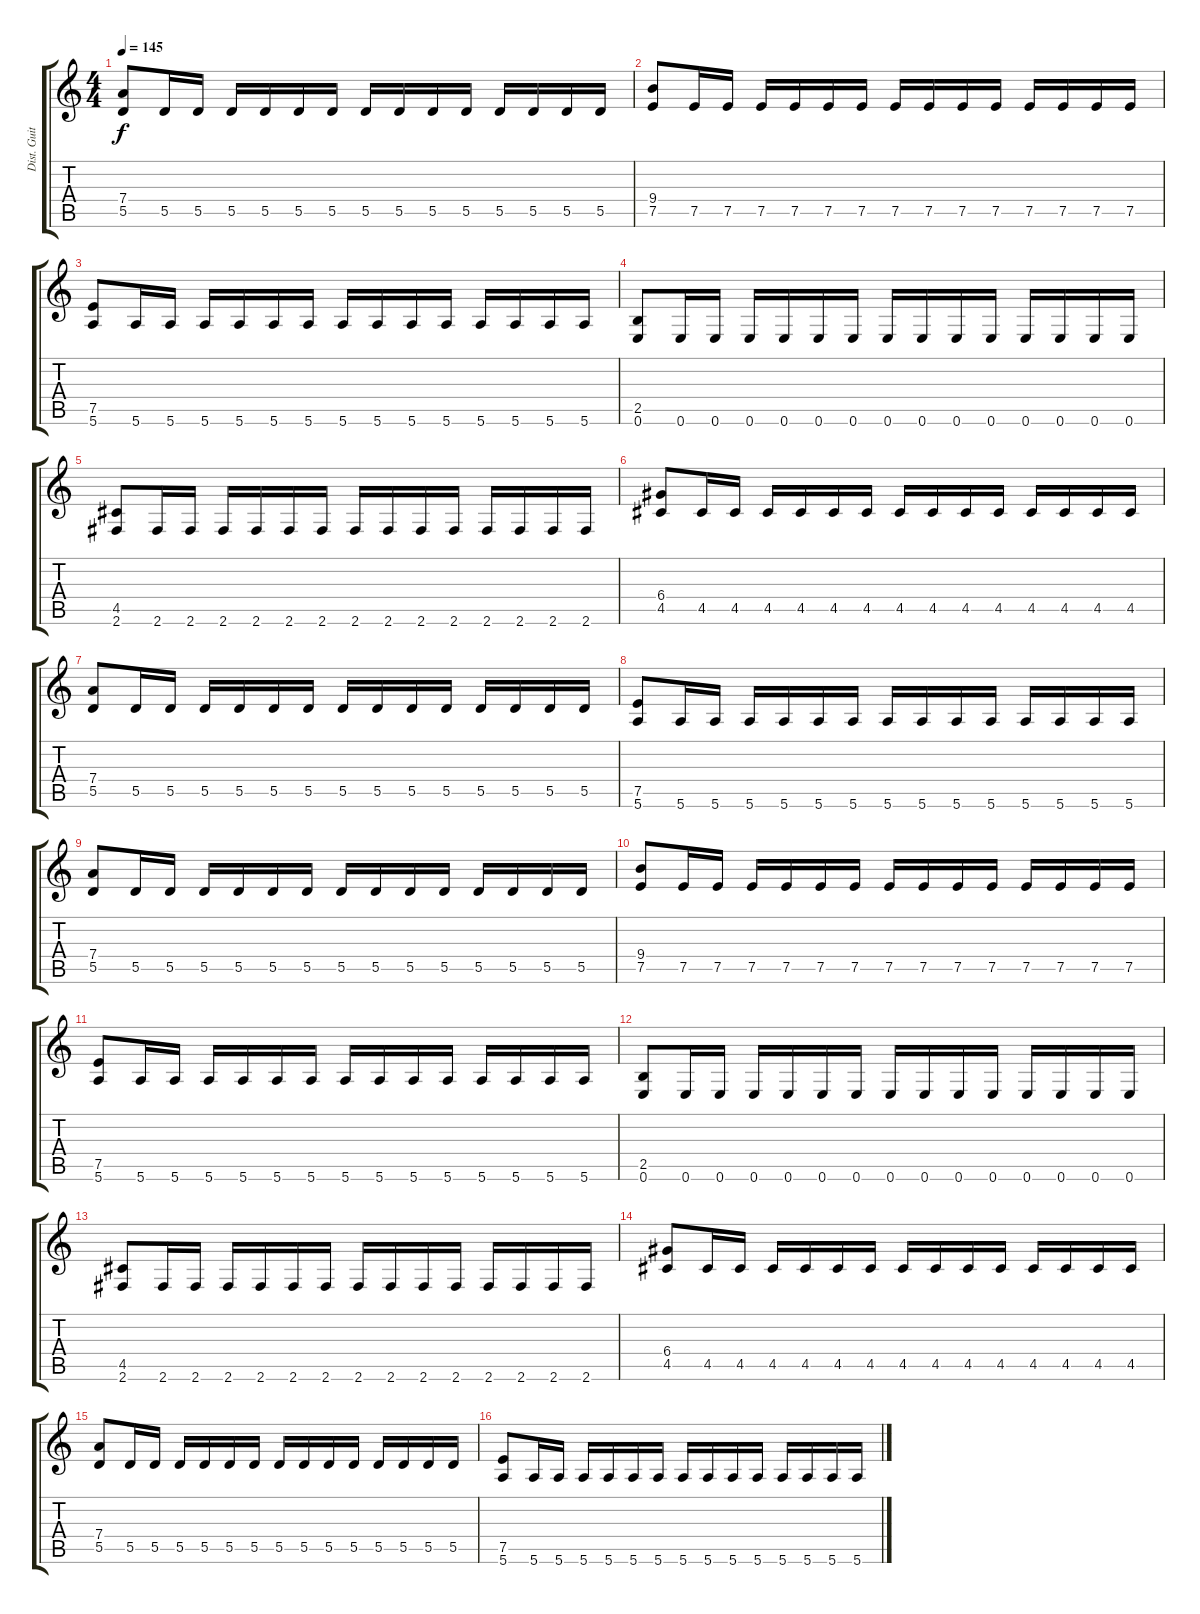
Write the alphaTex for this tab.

\track ("Dist. Guitar 2" "Dist. Guit") {instrument distortionguitar}
\staff {score tabs}
\tuning (E4 B3 G3 D3 A2 E2) {hide}
\ts (4 4)
\tempo 145
\clef g2
\ks c
(7.4 5.5).8{dy f} 5.5.16 5.5.16 5.5.16 5.5.16 5.5.16 5.5.16 5.5.16 5.5.16 5.5.16 5.5.16 5.5.16 5.5.16 5.5.16 5.5.16 |
(9.4 7.5).8 7.5.16 7.5.16 7.5.16 7.5.16 7.5.16 7.5.16 7.5.16 7.5.16 7.5.16 7.5.16 7.5.16 7.5.16 7.5.16 7.5.16 |
(7.5 5.6).8 5.6.16 5.6.16 5.6.16 5.6.16 5.6.16 5.6.16 5.6.16 5.6.16 5.6.16 5.6.16 5.6.16 5.6.16 5.6.16 5.6.16 |
(2.5 0.6).8 0.6.16 0.6.16 0.6.16 0.6.16 0.6.16 0.6.16 0.6.16 0.6.16 0.6.16 0.6.16 0.6.16 0.6.16 0.6.16 0.6.16 |
(4.5 2.6).8 2.6.16 2.6.16 2.6.16 2.6.16 2.6.16 2.6.16 2.6.16 2.6.16 2.6.16 2.6.16 2.6.16 2.6.16 2.6.16 2.6.16 |
(6.4 4.5).8 4.5.16 4.5.16 4.5.16 4.5.16 4.5.16 4.5.16 4.5.16 4.5.16 4.5.16 4.5.16 4.5.16 4.5.16 4.5.16 4.5.16 |
(7.4 5.5).8 5.5.16 5.5.16 5.5.16 5.5.16 5.5.16 5.5.16 5.5.16 5.5.16 5.5.16 5.5.16 5.5.16 5.5.16 5.5.16 5.5.16 |
(7.5 5.6).8 5.6.16 5.6.16 5.6.16 5.6.16 5.6.16 5.6.16 5.6.16 5.6.16 5.6.16 5.6.16 5.6.16 5.6.16 5.6.16 5.6.16 |
(7.4 5.5).8 5.5.16 5.5.16 5.5.16 5.5.16 5.5.16 5.5.16 5.5.16 5.5.16 5.5.16 5.5.16 5.5.16 5.5.16 5.5.16 5.5.16 |
(9.4 7.5).8 7.5.16 7.5.16 7.5.16 7.5.16 7.5.16 7.5.16 7.5.16 7.5.16 7.5.16 7.5.16 7.5.16 7.5.16 7.5.16 7.5.16 |
(7.5 5.6).8{volume 7} 5.6.16 5.6.16 5.6.16 5.6.16 5.6.16 5.6.16 5.6.16 5.6.16 5.6.16 5.6.16 5.6.16 5.6.16 5.6.16 5.6.16 |
(2.5 0.6).8 0.6.16 0.6.16 0.6.16 0.6.16 0.6.16 0.6.16 0.6.16 0.6.16 0.6.16 0.6.16 0.6.16 0.6.16 0.6.16 0.6.16 |
(4.5 2.6).8 2.6.16 2.6.16 2.6.16 2.6.16 2.6.16 2.6.16 2.6.16 2.6.16 2.6.16 2.6.16 2.6.16 2.6.16 2.6.16 2.6.16 |
(6.4 4.5).8 4.5.16 4.5.16 4.5.16 4.5.16 4.5.16 4.5.16 4.5.16 4.5.16 4.5.16 4.5.16 4.5.16 4.5.16 4.5.16 4.5.16 |
(7.4 5.5).8{volume 1} 5.5.16 5.5.16 5.5.16 5.5.16 5.5.16 5.5.16 5.5.16 5.5.16 5.5.16 5.5.16 5.5.16 5.5.16 5.5.16 5.5.16 |
(7.5 5.6).8 5.6.16 5.6.16 5.6.16 5.6.16 5.6.16 5.6.16 5.6.16 5.6.16 5.6.16 5.6.16 5.6.16 5.6.16 5.6.16 5.6.16
